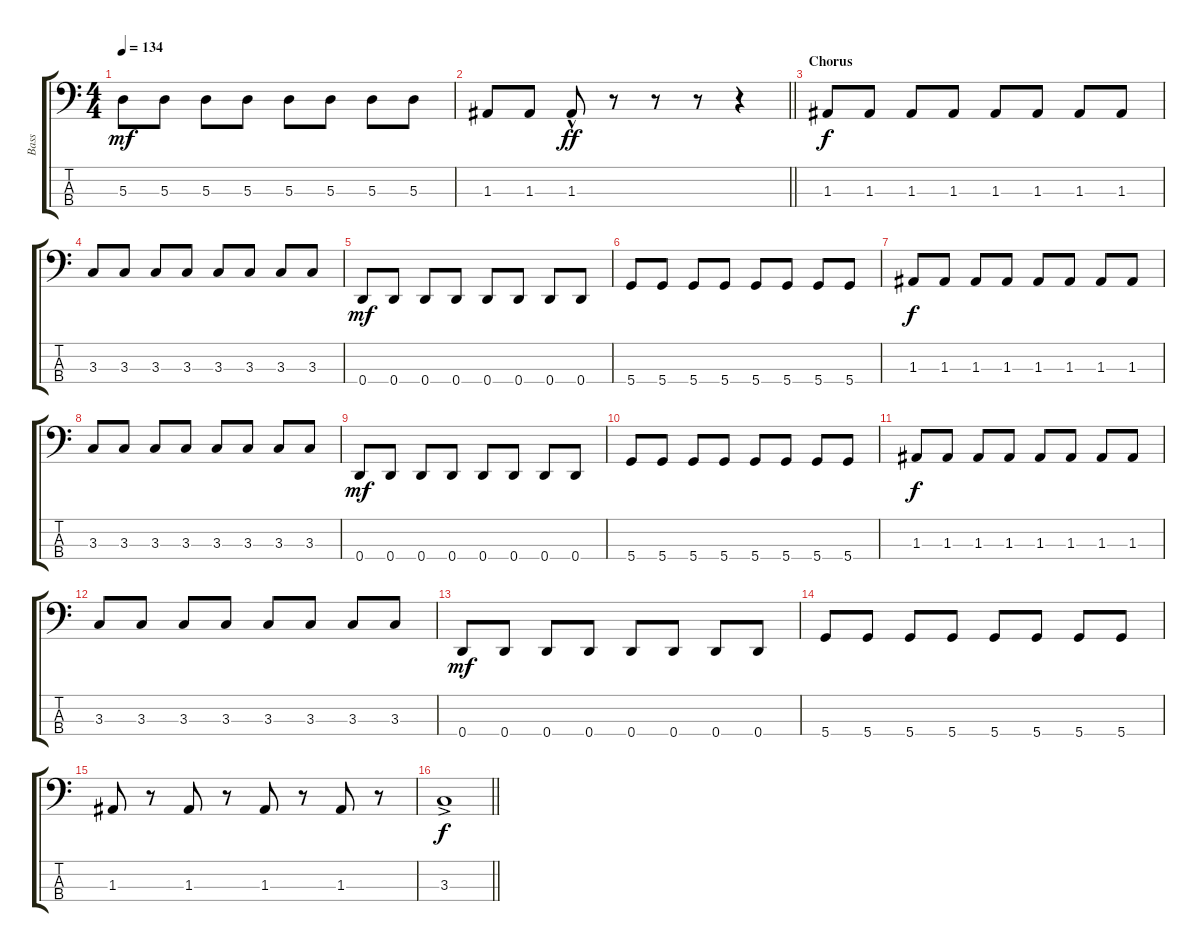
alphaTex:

\track ("Bass" "Bass") {instrument electricbassfinger}
\staff {score tabs}
\tuning (G2 D2 A1 D1) {hide}
\ts (4 4)
\tempo 134
\clef f4
\ks c
5.3.8{dy mf} 5.3.8 5.3.8 5.3.8 5.3.8 5.3.8 5.3.8 5.3.8 |
\barLineRight lightlight
1.3.8 1.3.8 1.3{hac}.8{dy ff} r.8 r.8 r.8 r.4 |
\section ("" "Chorus")
1.3.8{dy f} 1.3.8 1.3.8 1.3.8 1.3.8 1.3.8 1.3.8 1.3.8 |
3.3.8 3.3.8 3.3.8 3.3.8 3.3.8 3.3.8 3.3.8 3.3.8 |
0.4.8{dy mf} 0.4.8 0.4.8 0.4.8 0.4.8 0.4.8 0.4.8 0.4.8 |
5.4.8 5.4.8 5.4.8 5.4.8 5.4.8 5.4.8 5.4.8 5.4.8 |
1.3.8{dy f} 1.3.8 1.3.8 1.3.8 1.3.8 1.3.8 1.3.8 1.3.8 |
3.3.8 3.3.8 3.3.8 3.3.8 3.3.8 3.3.8 3.3.8 3.3.8 |
0.4.8{dy mf} 0.4.8 0.4.8 0.4.8 0.4.8 0.4.8 0.4.8 0.4.8 |
5.4.8 5.4.8 5.4.8 5.4.8 5.4.8 5.4.8 5.4.8 5.4.8 |
1.3.8{dy f} 1.3.8 1.3.8 1.3.8 1.3.8 1.3.8 1.3.8 1.3.8 |
3.3.8 3.3.8 3.3.8 3.3.8 3.3.8 3.3.8 3.3.8 3.3.8 |
0.4.8{dy mf} 0.4.8 0.4.8 0.4.8 0.4.8 0.4.8 0.4.8 0.4.8 |
5.4.8 5.4.8 5.4.8 5.4.8 5.4.8 5.4.8 5.4.8 5.4.8 |
1.3.8 r.8 1.3.8 r.8 1.3.8 r.8 1.3.8 r.8 |
\barLineRight lightlight
3.3{ac}.1{dy f}
